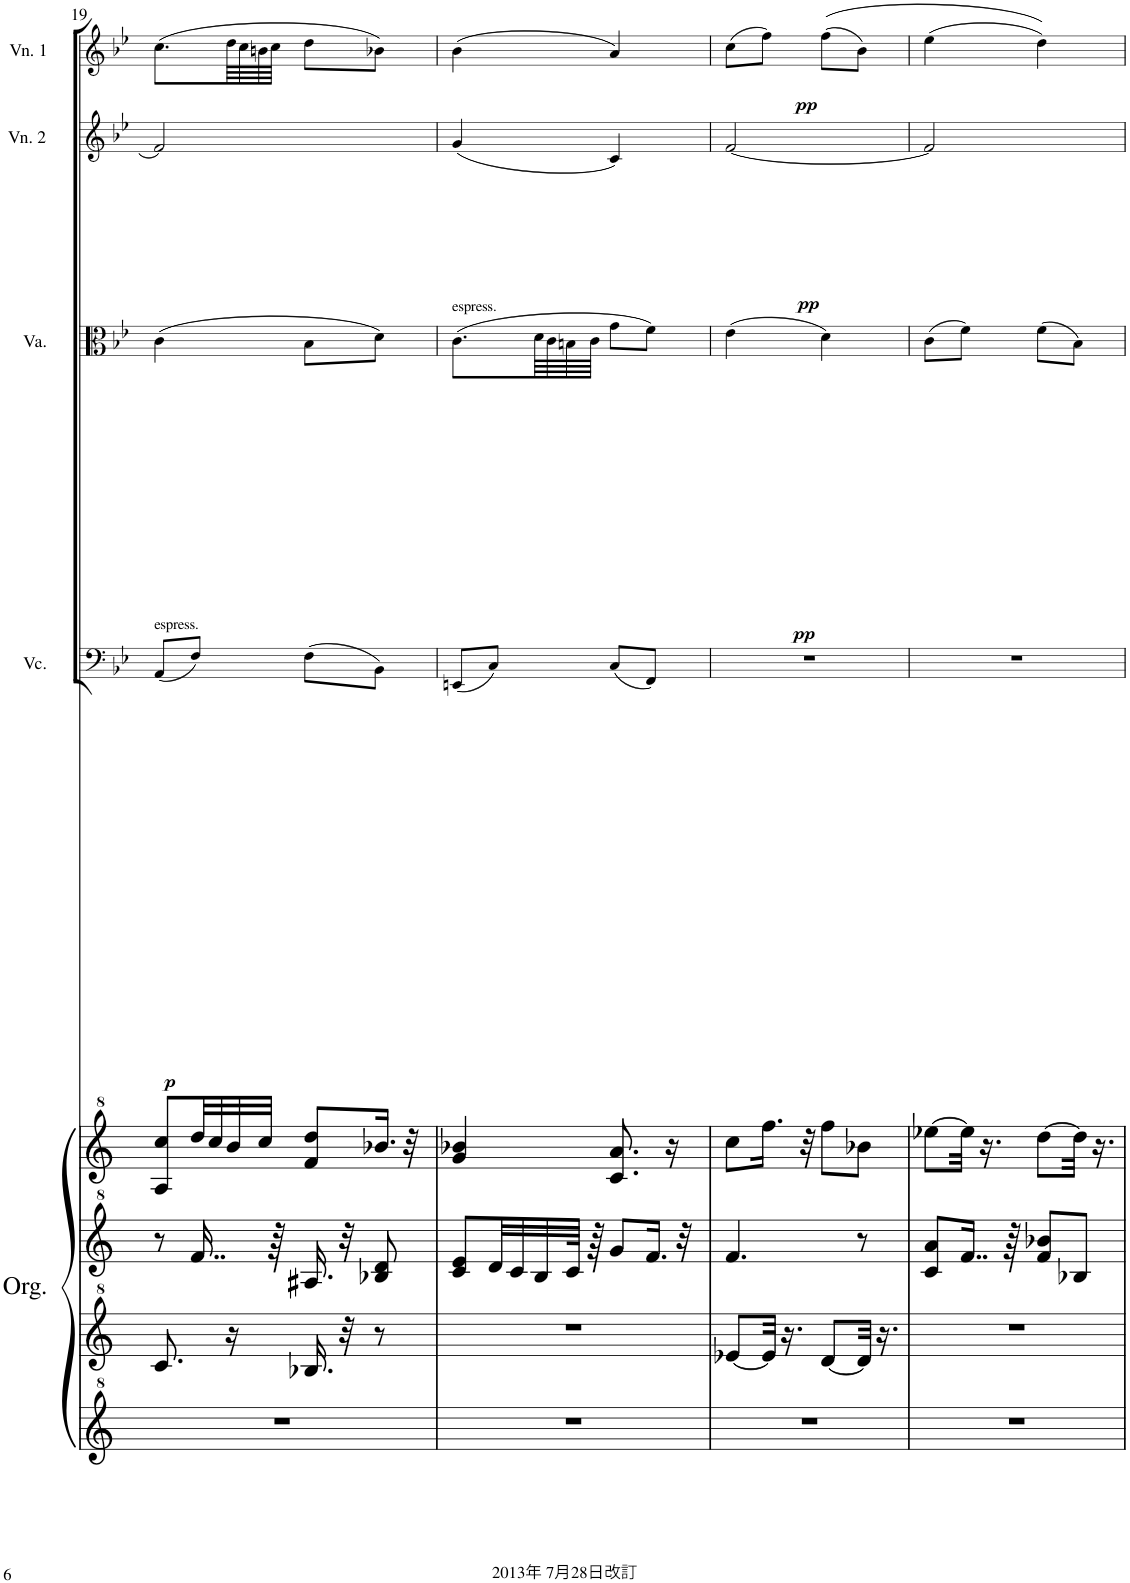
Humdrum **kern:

**kern	**kern	**kern	**kern	**kern	**dynam	**kern	**dynam	**kern	**dynam	**kern	**dynam
*part5	*part5	*part5	*part5	*part4	*part4	*part3	*part3	*part2	*part2	*part1	*part1
*staff8	*staff7	*staff6	*staff5	*staff4	*staff4	*staff3	*staff3	*staff2	*staff2	*staff1	*staff1
*I"Organetta      with  25 stops	*	*	*	*I"Violoncello	*	*I"Viola	*	*I"Violin 2	*	*I"Violin 1	*
*I'Org.	*	*	*	*I'Vc.	*	*I'Va.	*	*I'Vn. 2	*	*I'Vn. 1	*
!!LO:PB:g=z
*clefG^2	*clefG^2	*clefG^2	*clefG^2	*clefF4	*	*clefC3	*	*clefG2	*	*clefG2	*
*k[]	*k[]	*k[]	*k[]	*k[b-e-]	*	*k[b-e-]	*	*k[b-e-]	*	*k[b-e-]	*
*M2/4	*M2/4	*M2/4	*M2/4	*M2/4	*	*M2/4	*	*M2/4	*	*M2/4	*
=19	=19	=19	=19	=19	=19	=19	=19	=19	=19	=19	=19
!	!	!	!	!LO:TX:a:t=espress.	!	!	!	!	!	!	!
!	!	!	!	!	!LO:DY:b	!	!	!	!	!	!
2r	8.cc/	8r	8a/ 8ccc/L	(8AA/L	p	(4c\	.	2f/]	.	(8.cc\L	.
.	.	16..ff/	32ddd/LL	8F/J)	.	.	.	.	.	.	.
.	.	.	32ccc/	.	.	.	.	.	.	.	.
.	16r	.	32bb/	.	.	.	.	.	.	64dd\LLL	.
.	.	.	.	.	.	.	.	.	.	64cc\	.
.	.	.	32ccc/JJJ	.	.	.	.	.	.	64bn\	.
.	.	64r	.	.	.	.	.	.	.	64cc\JJJJ	.
.	16.b-X/	16.a#X/	8ff/ 8ddd/L	(8F\L	.	8B-\L	.	.	.	8dd\L	.
.	32r	32r	.	.	.	.	.	.	.	.	.
.	8r	8b-X/ 8dd/	16.bb-X/Jk	8BB-\J)	.	8d\J)	.	.	.	8b-X\J)	.
.	.	.	32r	.	.	.	.	.	.	.	.
=20	=20	=20	=20	=20	=20	=20	=20	=20	=20	=20	=20
!	!	!	!	!	!	!LO:TX:a:t=espress.	!	!	!	!	!
2r	2r	8cc/ 8ee/L	4gg/ 4bb-X/	(8EEn/L	.	(8.c\L	.	(4g/	.	(4b-\	.
.	.	32dd/LL	.	8C/J)	.	.	.	.	.	.	.
.	.	32cc/	.	.	.	.	.	.	.	.	.
.	.	32b/	.	.	.	64d\LLL	.	.	.	.	.
.	.	.	.	.	.	64c\	.	.	.	.	.
.	.	64cc/JJJk	.	.	.	64Bn\	.	.	.	.	.
.	.	64r	.	.	.	64c\JJJJ	.	.	.	.	.
.	.	8gg/L	8.cc/ 8.aa/	(8C/L	.	8g\L	.	4c/)	.	4a/)	.
.	.	16.ff/Jk	.	8FF/J)	.	8f\J)	.	.	.	.	.
.	.	.	16r	.	.	.	.	.	.	.	.
.	.	32r	.	.	.	.	.	.	.	.	.
=21	=21	=21	=21	=21	=21	=21	=21	=21	=21	=21	=21
!	!	!	!	!	!	!	!LO:DY:b	!	!LO:DY:b	!	!LO:DY:b
2r	[8ee-X/L	4.ff/	8ccc\L	2r	.	(4e-\	pp	[2f/	pp	(8cc\L	pp
.	32ee-/Jkk]	.	16.fff\Jk	.	.	.	.	.	.	8ff\J)	.
.	16.r	.	.	.	.	.	.	.	.	.	.
.	.	.	32r	.	.	.	.	.	.	.	.
.	[8dd/L	.	8fff\L	.	.	4d\)	.	.	.	((8ff\L	.
.	32dd/Jkk]	8r	8bb-X\J	.	.	.	.	.	.	8b-\J)	.
.	16.r	.	.	.	.	.	.	.	.	.	.
=22	=22	=22	=22	=22	=22	=22	=22	=22	=22	=22	=22
2r	2r	8cc/ 8aa/L	[8eee-X\L	2r	.	(8c\L	.	2f/]	.	(4ee-\	.
.	.	16..ff/Jk	32eee-\Jkk]	.	.	8f\J)	.	.	.	.	.
.	.	.	16.r	.	.	.	.	.	.	.	.
.	.	64r	.	.	.	.	.	.	.	.	.
.	.	8ff/ 8bb-X/L	[8ddd\L	.	.	(8f\L	.	.	.	4dd\))	.
.	.	8b-X/J	32ddd\Jkk]	.	.	8B-\J)	.	.	.	.	.
.	.	.	16.r	.	.	.	.	.	.	.	.
=	=	=	=	=	=	=	=	=	=	=	=
*-	*-	*-	*-	*-	*-	*-	*-	*-	*-	*-	*-
